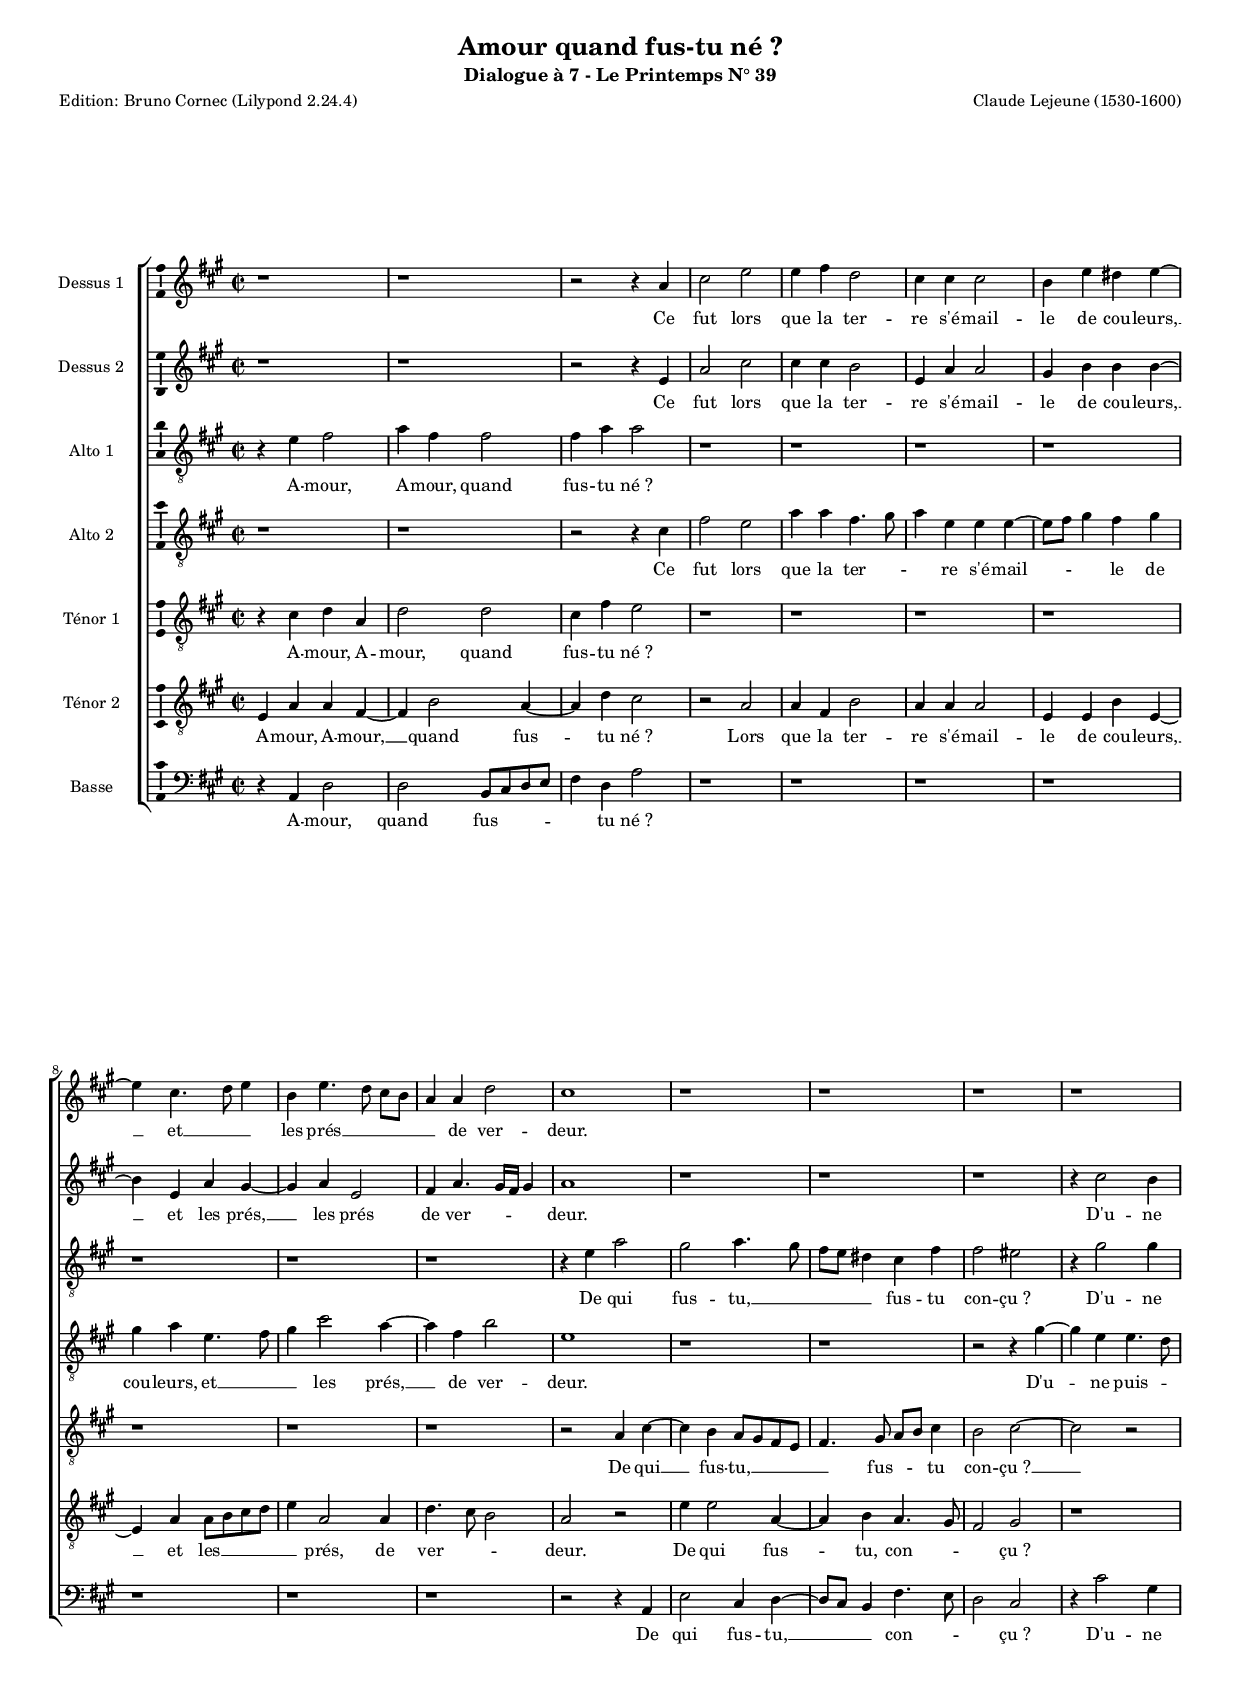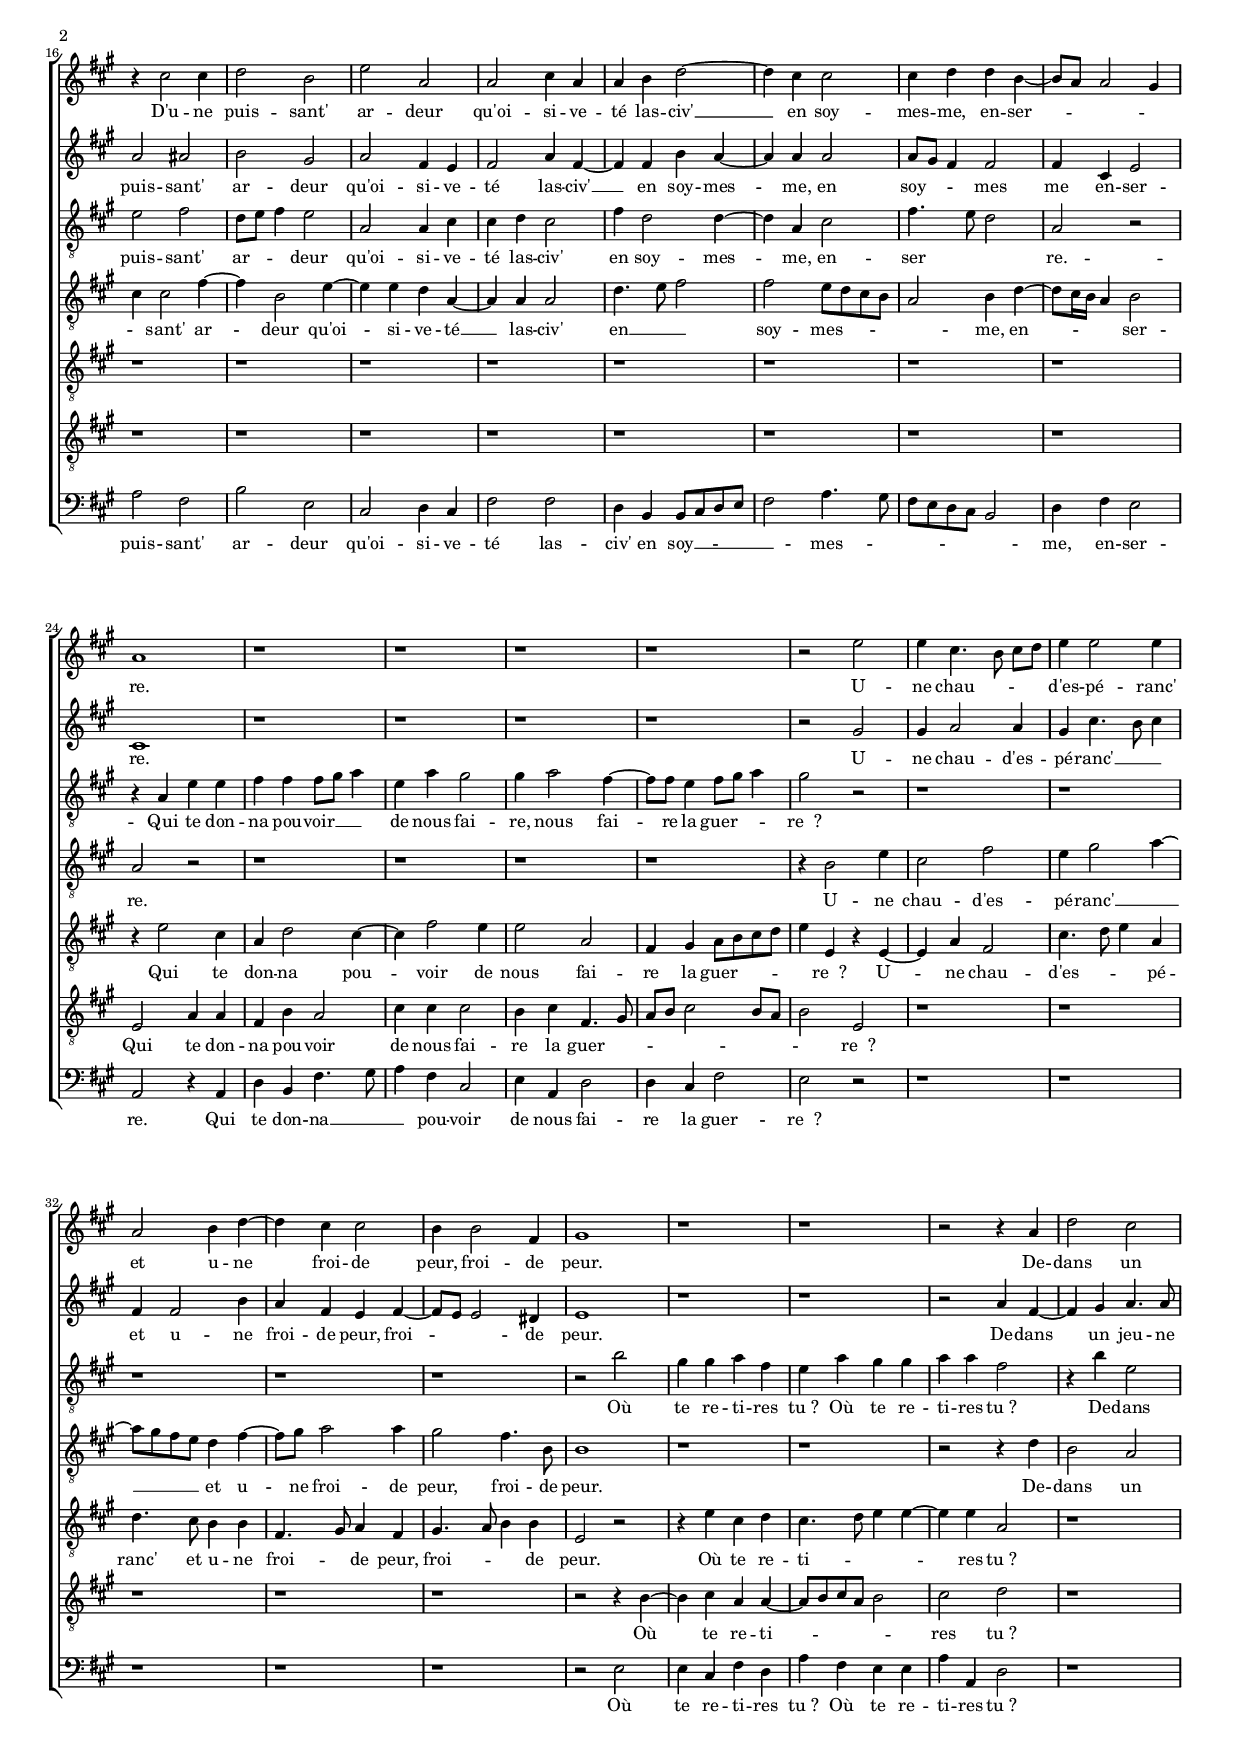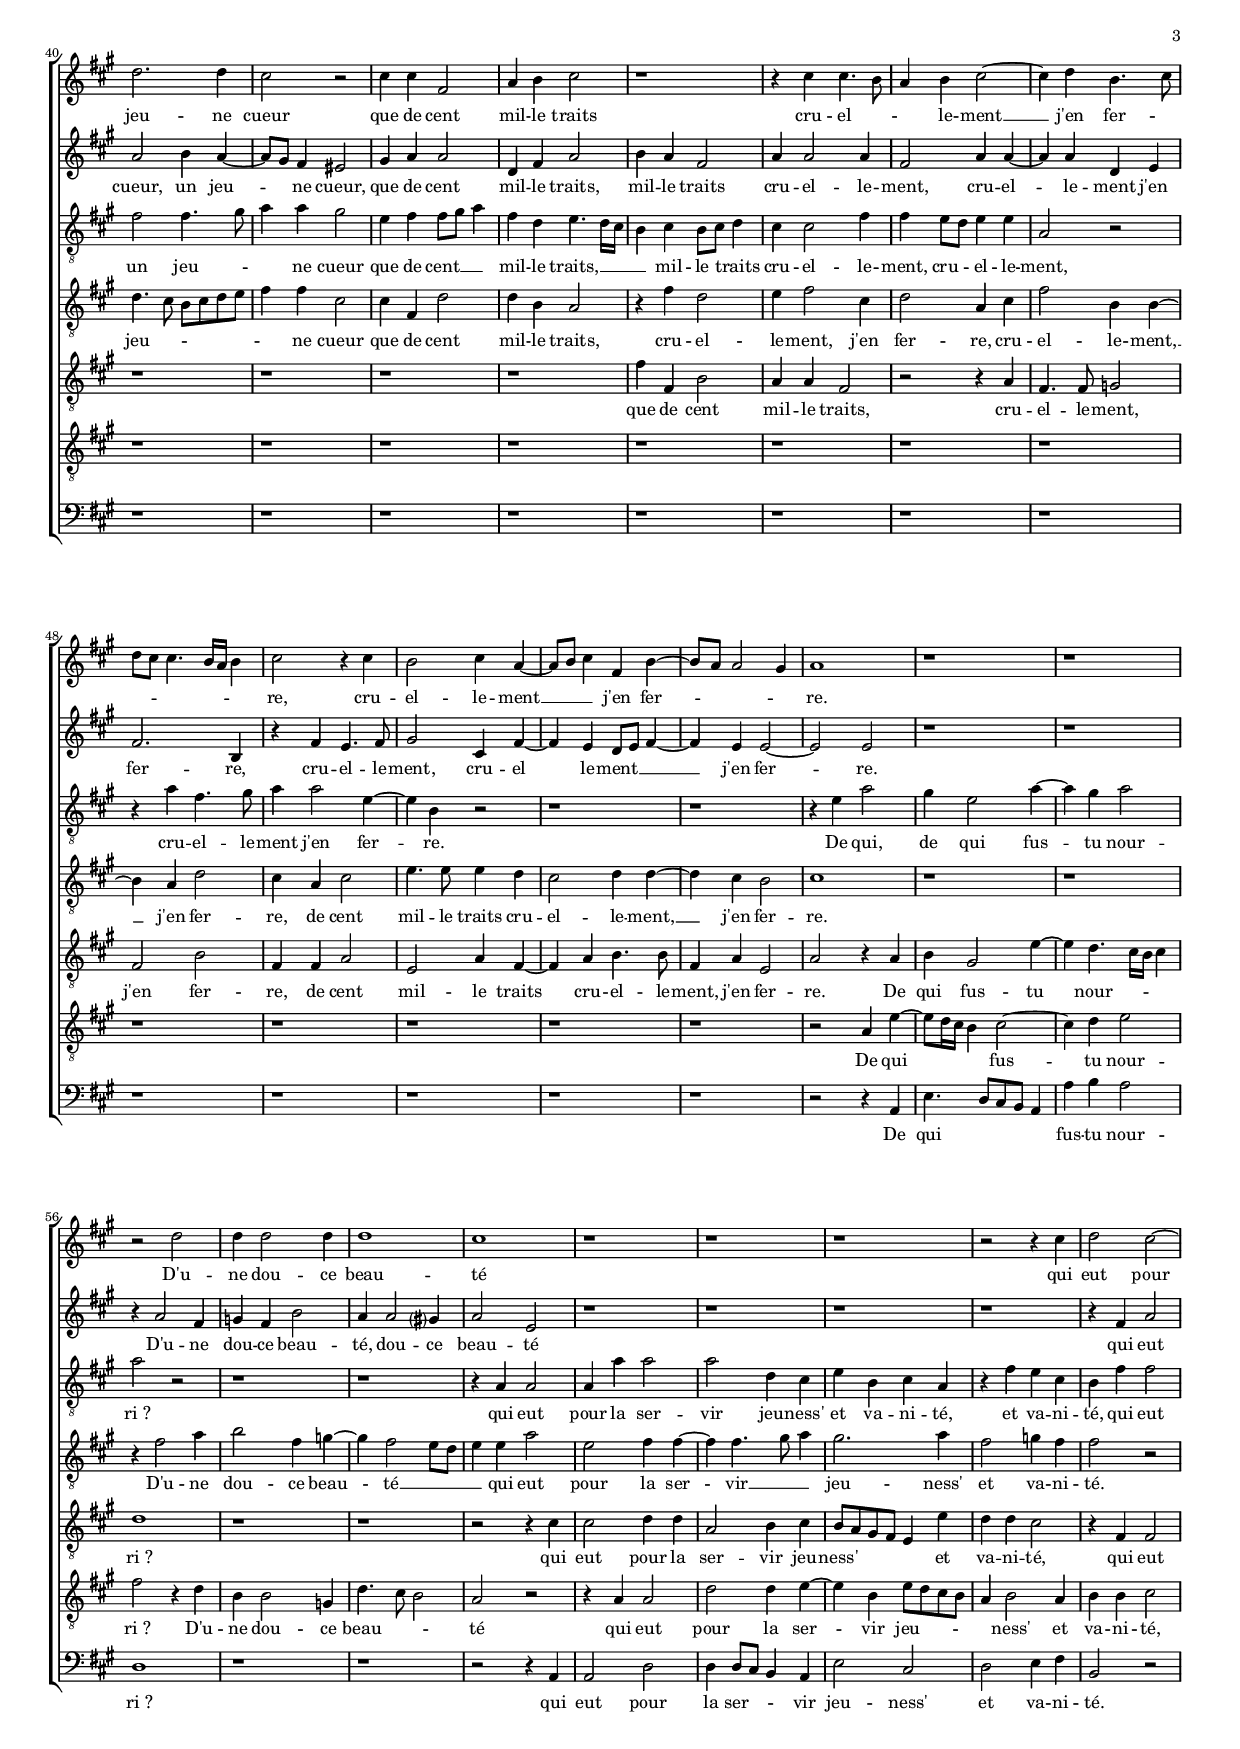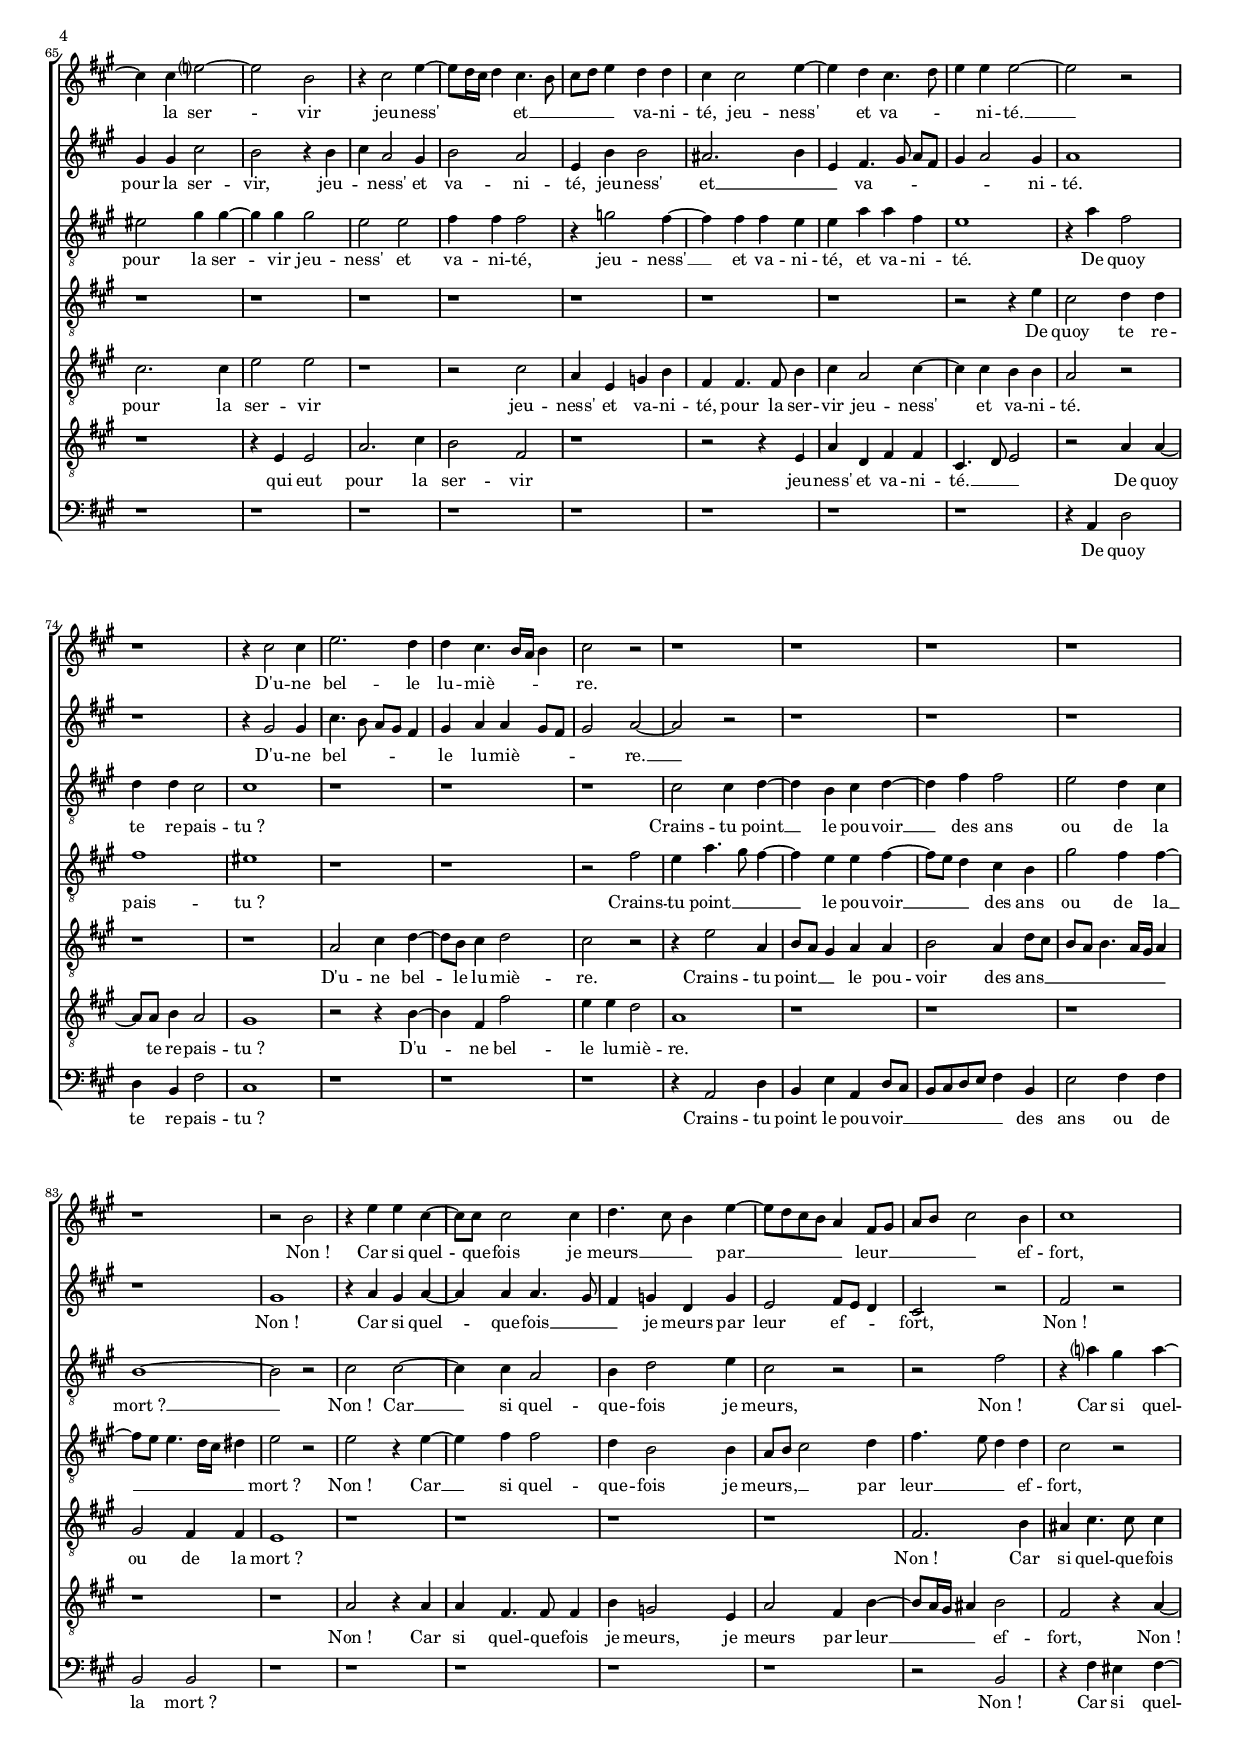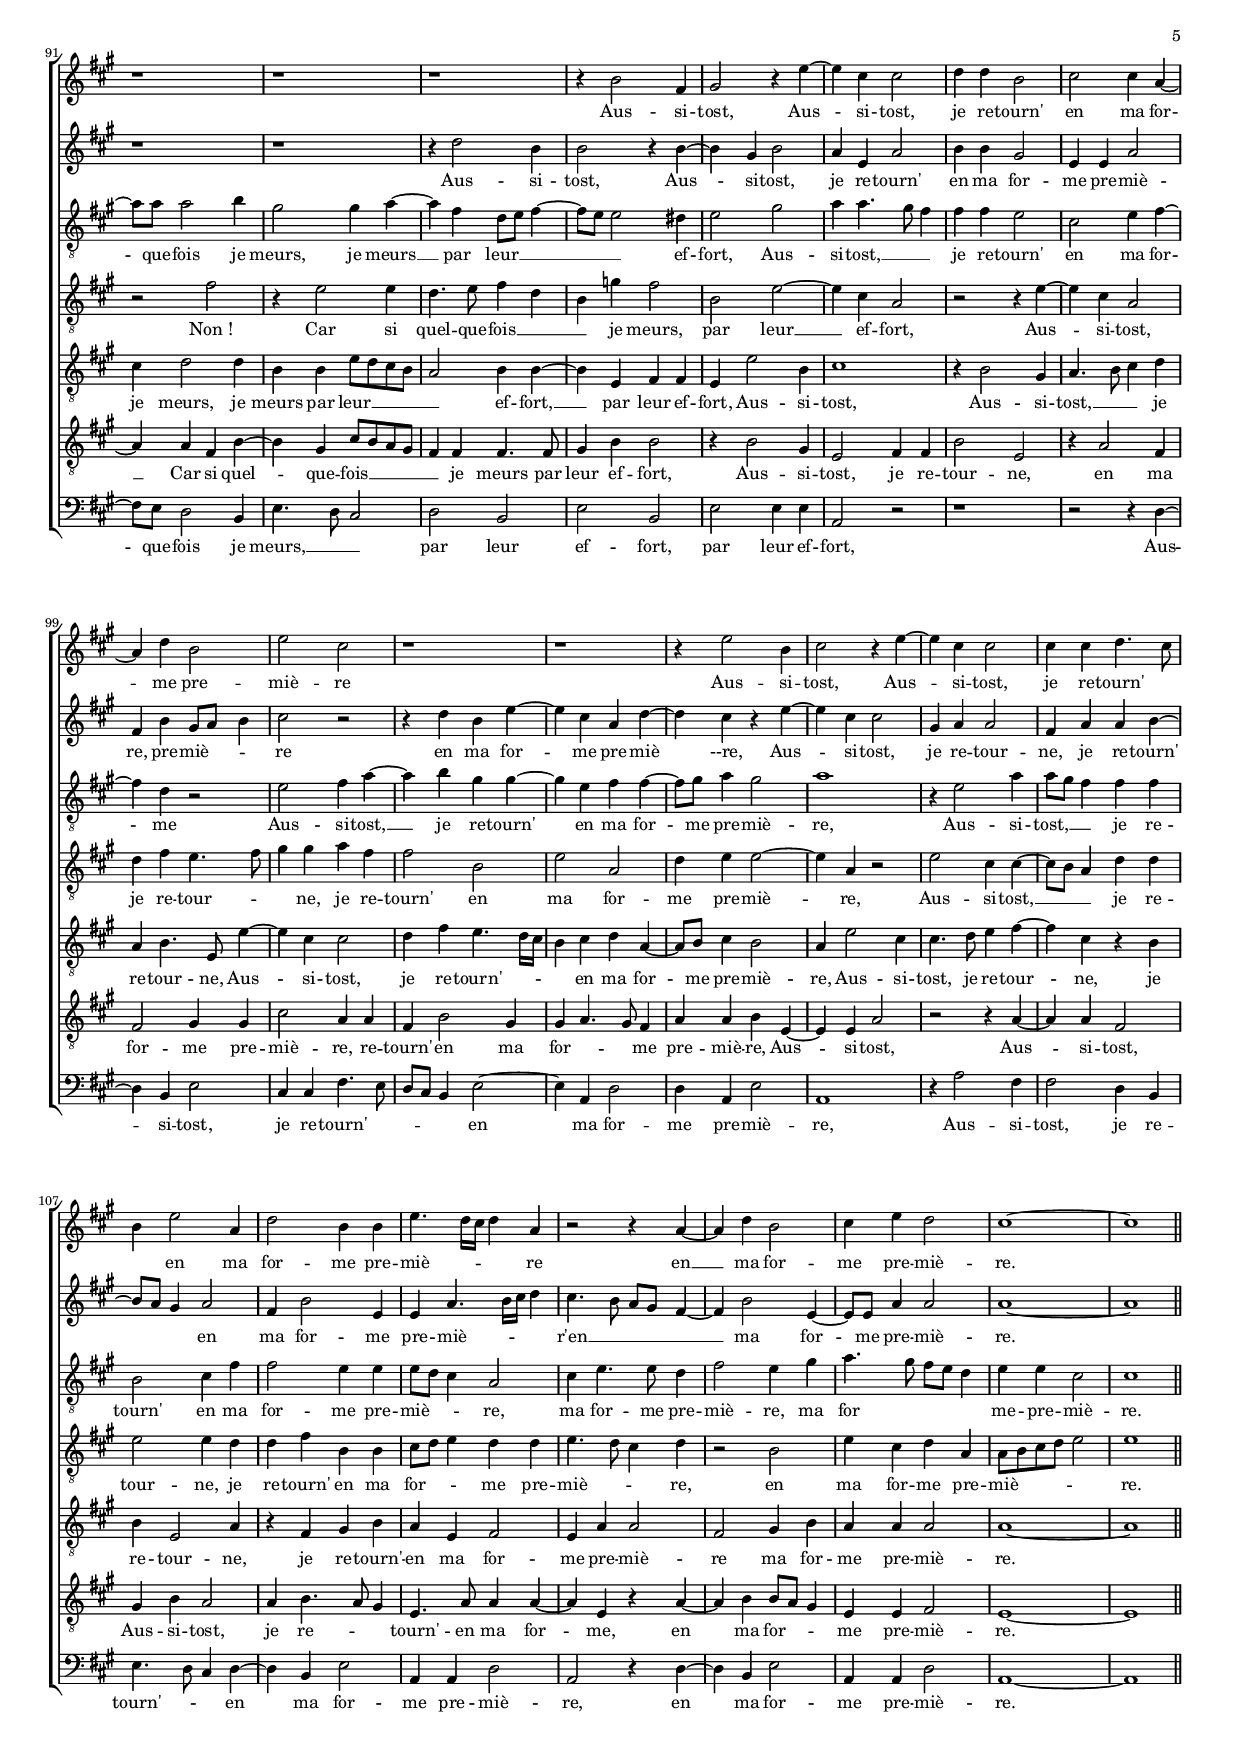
\version "2.24.2"
\pointAndClickOff
\include "italiano.ly"

#(define pieceArranger (string-append "Edition: Bruno Cornec (Lilypond " (lilypond-version) ")"))

\header {
    title = "Amour quand fus-tu né ?"
	subtitle = "Dialogue à 7 - Le Printemps N° 39"
	poet = \pieceArranger
	composer="Claude Lejeune (1530-1600)"
	%opus = " "
    
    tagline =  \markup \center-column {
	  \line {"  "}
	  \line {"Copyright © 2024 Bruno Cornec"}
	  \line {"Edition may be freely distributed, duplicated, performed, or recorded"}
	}
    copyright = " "
    }

#(set-global-staff-size 14)

\layout {
    \context { \Score
        %skipBars = ##t
        %autoBeaming = ##f
        }
    }

\markup \vspace #1 % change this value accordingly

global={ \key fa \major \time 2/2 
	%\set Score.barNumberVisibility = #all-bar-numbers-visible
}

Dessus=\relative do'{
  r1 |
  r1 |
  r2 r4 fa |
  la2 do |
  do4 re sib2 | %5
  la4 la la2 |
  sol4 do si do~ |
  do la4. sib8 do4 |
  sol do4. sib8 la[ sol] |
  fa4 fa sib2 | %10
  la1 |
  r1 |
  r1 |
  r1 |
  r1 |%15
  r4 la2 la4 |
  sib2 sol |
  do fa, |
  fa la4 fa |
  fa sol sib2~ | %20
  sib4 la la2 |
  la4 sib sib sol~ |
  sol8 fa fa2 mi4 |
  fa1 |
  r1 | %25
  r1 |
  r1 |
  r1 |
  r2 do' |
  do4 la4. sol8 la[ sib] | %30
  do4 do2 do4 |
  fa,2 sol4 sib~ |
  sib la la2 |
  sol4 sol2 re4 |
  mi1 | %35
  r1 |
  r1 |
  r2 r4 fa |
  sib2 la |
  sib2. sib4 | %40
  la2 r |
  la4 la re,2 |
  fa4 sol la2 |
  r1 |
  r4 la la4. sol8 | %45
  fa4 sol la2~ |
  la4 sib sol4. la8 |
  sib8[ la] la4. sol16[ fa] sol4 | 
  la2 r4 la |
  sol2 la4 fa~ | %50
  fa8 sol la4 re, sol~ |
  sol8[ fa] fa2 mi4 |
  fa1 |
  r1 |
  r1 | %55
  r2 sib |
  sib4 sib2 sib4 |
  sib1 |
  la1 |
  r1 | %60
  r1 |
  r1 |
  r2 r4 la |
  sib2 la~ |
  la4 la do?2~ | %65
  do sol |
  r4 la2 do4~ |
  do8[ sib16 la] sib4 la4. sol8 |
  la[ sib] do4 sib sib |
  la la2 do4~ | %70
  do sib la4. sib8 |
  do4 do do2~ |
  do r |
  r1 |
  r4 la2 la4 | %75
  do2. sib4 |
  sib la4. sol16[ fa] sol4 |
  la2 r |
  r1 |
  r1 | %80
  r1 |
  r1 |
  r1 |
  r2 sol |
  r4 do do la~ | %85
  la8 la la2 la4 |
  sib4. la8 sol4 do~ |
  do8[ sib la sol] fa4 re8[ mi] |
  fa[ sol] la2 sol4 |
  la1 | %90
  r1 |
  r1 |
  r1 |
  r4 sol2 re4 |
  mi2 r4 do'~ | %95
  do la la2 |
  sib4 sib sol2 |
  la la4 fa~ |
  fa sib sol2 |
  do la | %100
  r1 |
  r1 |
  r4 do2 sol4 |
  la2 r4 do~ |
  do la la2 | %105
  la4 la sib4. la8 |
  sol4 do2 fa,4 |
  sib2 sol4 sol |
  do4. sib16[ la] sib4 fa |
  r2 r4 fa~ | %110
  fa sib sol2 |
  la4 do sib2 |
  la1~ |
  la1 |
}

Cinquiesme=\relative do'{
  r1 |
  r1 |
  r2 r4 do |
  fa2 la |
  la4 la sol2 | %5
  do,4 fa fa2 |
  mi4 sol sol sol~ |
  sol do, fa mi~ |
  mi fa do2 |
  re4 fa4. mi16[ re] mi4 | %10
  fa1 |
  r1 |
  r1 |
  r1 |
  r4 la2 sol4 | %15
  fa2 fad |
  sol mi |
  fa re4 do |
  re2 fa4 re~ |
  re re sol fa~ | %20
  fa fa fa2 |
  fa8[ mi] re4 re2 |
  re4 la do2 |
  la1 |
  r1 | %25
  r1 |
  r1 |
  r1 |
  r2 mi' |
  mi4 fa2 fa4 | %30
  mi la4. sol8 la4 |
  re, re2 sol4 |
  fa re do re~ |
  re8[ do] do2 si4 |
  do1 | %35
  r1 |
  r1 |
  r2 fa4 re~ |
  re mi fa4. fa8 |
  fa2 sol4 fa~ | %40
  fa8[ mi] re4 dod2 |
  mi4 fa fa2 |
  sib,4 re fa2 |
  sol4 fa re2 |
  fa4 fa2 fa4 | %45
  re2 fa4 fa~ |
  fa fa sib, do |
  re2. sol,4 |
  r re' do4. re8 |
  mi2 la,4 re~ | %50
  re do sib8[ do] re4~ |
  re do do2~ |
  do do |
  r1 |
  r1 | %55
  r4 fa2 re4 |
  mib re sol2 |
  fa4 fa2 mi?4 |
  fa2 do |
  r1 | %60
  r1 |
  r1 |
  r1 |
  r4 re fa2 |
  mi4 mi la2 | %65
  sol r4 sol |
  la fa2 mi4 |
  sol2 fa |
  do4 sol' sol2 |
  fad2. sol4 | %70
  do, re4. mi8 fa[ re] |
  mi4 fa2 mi4 |
  fa1 |
  r1 |
  r4 mi2 mi4 | %75
  la4. sol8 fa[ mi] re4 |
  mi fa fa mi8[ re] |
  mi2 fa~ |
  fa2 r |
  r1 | %80
  r1 |
  r1 |
  r1 |
  mi1 |
  r4 fa mi fa~ | %85
  fa fa fa4. mi8 |
  re4 mib sib mib |
  do2 re8[ do] sib4 |
  la2 r |
  re2 r | %90
  r1 |
  r1 |
  r4 sib'2 sol4 |
  sol2 r4 sol~ |
  sol mi sol2 | %95
  fa4 do fa2 |
  sol4 sol mi2 |
  do4 do fa2 |
  re4 sol mi8[ fa] sol4 |
  la2 r | %100
  r4 sib sol do~ |
  do la fa sib~ |
  sib la r4 do~ |
  do la la2 |
  mi4 fa fa2 | %105
  re4 fa fa sol~ |
  sol8[ fa] mi4 fa2 |
  re4 sol2 do,4 |
  do fa4. sol16[ la] sib4 |
  la4. sol8 fa[ mi] re4~ | %110
  re sol2 do,4~ |
  do8 do fa4 fa2 |
  fa1~ |
  fa1 |
  }

HauteContre=\relative re'{
  r4 do re2 |
  fa4 re re2 |
  re4 fa fa2 |
  r1 |
  r1 | %5
  r1 |
  r1 |
  r1 |
  r1 |
  r1 | %10
  r4 do fa2 |
  mi fa4. mi8 |
  re8[ do] si4 la re |
  re2 dod |
  r4 mi2 mi4 | %15
  do2 re |
  sib8[ do] re4 do2 |
  fa,2 fa4 la |
  la sib la2 |
  re4 sib2 sib4~ | %20
  sib4 fa la2 |
  re4. do8 sib2 |
  fa2 r |
  r4 fa do' do |
  re re re8[ mi] fa4 | %25
  do fa mi2 |
  mi4 fa2 re4~ |
  re8 re do4 re8[ mi] fa4 |
  mi2 r |
  r1 | %30
  r1 |
  r1 |
  r1 |
  r1 |
  r2 sol | %35
  mi4 mi fa re |
  do fa mi mi |
  fa fa re2 |
  r4 sol do,2 |
  re re4. mi8 | %40
  fa4 fa mi2 |
  do4 re re8[ mi] fa4 |
  re sib do4. sib16[ la] |
  sol4 la sol8[ la] sib4 |
  la la2 re4 | %45
  re do8[ sib] do4 do |
  fa,2 r |
  r4 fa'4 re4. mi8 |
  fa4 fa2 do4~ |
  do sol r2 | %50
  r1 |
  r1 |
  r4 do fa2 |
  mi4 do2 fa4~ |
  fa mi fa2 | %55
  fa r |
  r1 |
  r1 |
  r4 fa, fa2 |
  fa4 fa' fa2 | %60
  fa sib,4 la |
  do sol la fa |
  r re' do la |
  sol re' re2 |
  dod mi4 mi~ | %65
  mi mi mi2 |
  do2 do |
  re4 re re2 |
  r4 mib2 re4~ |
  re re re do | %70
  do fa fa re |
  do1 |
  r4 fa re2 |
  sib4 sib la2 |
  la1 | %75
  r1 |
  r1 |
  r1 |
  la2 la4 sib~ |
  sib sol la sib~ | %80
  sib re re2 |
  do sib4 la |
  sol1~ |
  sol2 r |
  la la~ | %85
  la4 la fa2 |
  sol4 sib2 do4 |
  la2 r |
  r re |
  r4 fa? mi fa~ | %90
  fa8 fa fa2 sol4 |
  mi2 mi4 fa~ |
  fa re sib8[ do] re4~| 
  re8[ do] do2 si4 |
  do2 mi | % 95
  fa4 fa4. mi8 re4 |
  re re do2 |
  la do4 re~ |
  re sib r2 |
  do2 re4 fa~ | %100
  fa sol mi mi~ |
  mi do re re~ |
  re8 mi fa4 mi2 |
  fa1 |
  r4 do2 fa4 | %105
  fa8[ mi] re4 re re |
  sol,2 la4 re |
  re2 do4 do |
  do8[ sib] la4 fa2 |
  la4 do4. do8 sib4 | %110
  re2 do4 mi |
  fa4. mi8 re[ do] sib4 |
  do do la2 |
  la1 |
  }

Sixieme=\relative do'{
  r1 |
  r1 |
  r2 r4 la |
  re2 do |
  fa4 fa re4. mi8 | %5
  fa4 do do do~ |
  do8[ re] mi4 re mi |
  mi fa do4. re8 |
  mi4 la2 fa4~ |
  fa re sol2 | %10
  do,1 |
  r1 |
  r1 |
  r2 r4 mi~ |
  mi do do4. sib8 | %15
  la4 la2 re4~ |
  re sol,2 do4~ |
  do do sib fa~ |
  fa fa fa2 |
  sib4. do8 re2 | %20
  re do8[ sib la sol] |
  fa2 sol4 sib~ |
  sib8[ la16 sol] fa4 sol2 |
  fa2 r |
  r1 | %25
  r1 |
  r1 |
  r1 |
  r4 sol2 do4 |
  la2 re | %30
  do4 mi2 fa4~ |
  fa8[ mi re do] sib4 re~ |
  re8 mi fa2 fa4 |
  mi2 re4. sol,8 |
  sol1 | %35
  r1 |
  r1 |
  r2 r4 sib |
  sol2 fa |
  sib4. la8 sol[ la sib do] | %40
  re4 re la2 |
  la4 re, sib'2 |
  sib4 sol fa2 |
  r4 re' sib2 |
  do4 re2 la4 | %45
  sib2 fa4 la |
  re2 sol,4 sol~ |
  sol fa sib2 |
  la4 fa la2 |
  do4. do8 do4 sib | %50
  la2 sib4 sib~ |
  sib la sol2 |
  la1 |
  r1 |
  r1 | %55
  r4 re2 fa4 |
  sol2 re4 mib~ |
  mib re2 do8[ sib] |
  do4 do fa2 |
  do2 re4 re~ | %60
  re re4. mi8 fa4 |
  mi2. fa4 |
  re2 mib4 re |
  re2 r |
  r1 | % 65
  r1 |
  r1 |
  r1 |
  r1 |
  r1 | %70
  r1 |
  r2 r4 do |
  la2 sib4 sib |
  re1 |
  dod | %75
  r1 |
  r1 |
  r2 re |
  do4 fa4. mi8 re4~ |
  re do do re~ | %80
  re8[ do] sib4 la sol |
  mi'2 re4 re~ |
  re8 do do4. sib16[ la] si4 |
  do2 r |
  do2 r4 do~ | %85
  do re re2 |
  sib4 sol2 sol4 |
  fa8[ sol] la2 sib4 |
  re4. do8 sib4 sib |
  la2 r | %90
  r re |
  r4 do2 do4 |
  sib4. do8 re4 sib |
  sol4 mib' re2 |
  sol, do~ | %95
  do4 la fa2 |
  r2 r4 do'4~ |
  do la fa2 |
  sib4 re do4. re8 |
  mi4 mi fa re | %100
  re2 sol, |
  do fa, |
  sib4 do do2~ |
  do4 fa, r2 |
  do'2 la4 la~ | %105
  la8 sol fa4 sib sib |
  do2 do4 sib |
  sib re sol, sol |
  la8[ sib] do4 sib sib |
  do4. sib8 la4 sib | %110
  r2 sol |
  do4 la sib fa |
  fa8[ sol la sib] do2 do1 |
	}
Taille=\relative do'{
  r4 la sib fa |
  sib2 sib |
  la4 re do2 |
  r1 |
  r1 | %5
  r1 |
  r1 |
  r1 |
  r1 |
  r1 | %10
  r2 fa,4 la~ |
  la sol fa8[ mi re do] |
  re4. mi8 fa[ sol] la4 |
  sol2 la~ |
  la2 r2 | %15
  r1 |
  r1 |
  r1 |
  r1 |
  r1 | %20
  r1 |
  r1 |
  r1 |
  r4 do2 la4 |
  fa sib2 la4~ | %25
  la re2 do4 |
  do2 fa, |
  re4 mi fa8[ sol la sib] |
  do4 do, r do~ |
  do fa re2 | %30
  la'4. sib8 do4 fa, |
  sib4. la8 sol4 sol |
  re4. mi8 fa4 re |
  mi4. fa8 sol4 sol |
  do,2 r2 | %35
  r4 do'4 la sib |
  la4. sib8 do4 do~ |
  do do fa,2 |
  r1 |
  r1 | %40
  r1 |
  r1 |
  r1 |
  re'4 re, sol2 |
  fa4 fa re2 | %45
  r2 r4 fa |
  re4. re8 mib2 |
  re sol |
  re4 re fa2 |
  do fa4 re~ | %50
  re fa sol4. sol8 |
  re4 fa do2 |
  fa r4 fa |
  sol mi2 do'4~ |
  do sib4. la16[ sol] la4 | %55
  sib1 |
  r1 |
  r1 |
  r2 r4 la |
  la2 sib4 sib | %60
  fa2 sol4 la |
  sol8[ fa mi re] do4 do' |
  sib sib la2 |
  r4 re, re2 |
  la'2. la4 | %65
  do2 do |
  r1 |
  r2 la |
  fa4 do mib sol |
  re re4. re8 sol4 | %70
  la4 fa2 la4~ |
  la la sol sol |
  fa2 r |
  r1 |
  r1 | %75
  fa2 la4 sib~ |
  sib8 sol la4 sib2 |
  la r |
  r4 do2 fa,4 |
  sol8[ fa] mi4 fa fa | %80
  sol2 fa4 sib8[ la] | 
  sol[ fa] sol4. fa16[ mi] fa4 |
  mi2 re4 re |
  do1 |
  r1 | %85
  r1 |
  r1 |
  r1 |
  re2. sol4 |
  fad4 la4. la8 la4 | %90
  la sib2 sib4 |
  sol sol do8[ sib la sol] |
  fa2 sol4 sol~ |
  sol do, re re |
  do do'2 sol4 | %95
  la1 |
  r4 sol2 mi4 |
  fa4. sol8 la4 sib |
  fa sol4. do,8 do'4~ |
  do la la2 | %100
  sib4 re do4. sib16[ la] |
  sol4 la sib fa~ |
  fa8 sol la4 sol2 |
  fa4 do'2 la4 |
  la4. sib8 do4 re~ | %105
  re la r sol |
  sol do,2 fa4 |
  r re mi sol |
  fa do re2 |
  do4 fa fa2 | %110
  re mi4 sol |
  fa fa fa2 |
  fa1~ |
  fa1 |
}
BasseContreII=\relative do{
  do4 fa fa re~ |
  re4 sol2 fa4~ |
  fa4 sib la2 |
  r2 fa |
  fa4 re sol2 | %5
  fa4 fa fa2 |
  do4 do sol' do,~ |
  do4 fa fa8[ sol la sib] |
  do4 fa,2 fa4 |
  sib4. la8 sol2 | % 10
  fa2 r |
  do'4 do2 fa,4~ |
  fa sol fa4. mi8 |
  re2 mi |
  r1 | % 15
  r1 |
  r1 |
  r1 |
  r1 |
  r1 | %20
  r1 |
  r1 |
  r1 |
  do2 fa4 fa |
  re4 sol fa2 | % 25
  la4 la la2 |
  sol4 la re,4. mi8 |
  fa[ sol] la2 sol8[ fa] |
  sol2 do, |
  r1 | %30
  r1 |
  r1 |
  r1 |
  r1 |
  r2 r4 sol'~ | %35
  sol la fa fa~ |
  fa8[ sol la fa] sol2 |
  la sib |
  r1 |
  r1 | %40
  r1 |
  r1 |
  r1 |
  r1 |
  r1 | %45
  r1 |
  r1 |
  r1 |
  r1 |
  r1 | %50
  r1 |
  r1 |
  r2 fa4 do'~ |
  do8[ sib16 la] sol4 la2~ |
  la4 sib do2 | %55
  re2 r4 sib |
  sol sol2 mib4 |
  sib'4. la8 sol2 |
  fa2 r |
  r4 fa fa2 | %60
  sib sib4 do~ |
  do sol do8[ sib la sol] |
  fa4 sol2 fa4 |
  sol4 sol la2 |
  r1 | %65
  r4 do,4 do2 |
  fa2. la4 |
  sol2 re |
  r1 |
  r2 r4 do | %70
  fa sib, re re |
  la4. sib8 do2 |
  r2 fa4 fa~ |
  fa8 fa sol4 fa2 |
  mi1 | %75
  r2 r4 sol~ |
  sol re re'2 |
  do4 do sib2 | 
  fa1 | 
  r1 | %80
  r1 |
  r1 |
  r1 |
  r1 |
  fa2 r4 fa | %85
  fa4 re4. re8 re4 |
  sol4 mib2 do4 |
  fa2 re4 sol~ |
  sol8[ fa16 mi] fad4 sol2 |
  re2 r4 fa~ | %90
  fa fa re sol~ |
  sol mi la8[ sol fa mi] |
  re4 re re4. re8 |
  mi4 sol sol2 |
  r4 sol2 mi4 | %95
  do2 re4 re | 
  sol2 do, |
  r4 fa2 re4 |
  re2 mi4 mi |
  la2 fa4 fa | %100
  re sol2 mi4 |
  mi fa4. mi8 re4 |
  fa4 fa sol do,~ |
  do do fa2 |
  r2 r4 fa~ | %105
  fa fa re2 |
  mi4 sol fa2 |
  fa4 sol4. fa8 mi4 |
  do4. fa8 fa4 fa~ |
  fa do r fa~ | %110
  fa sol sol8[ fa] mi4 |
  do do re2 |
  do1~ |
  do1 |
}
BasseContreI=\relative do{
  r4 fa, sib2 |
  sib2 sol8[ la sib do] |
  re4 sib fa'2 |
  r1 |
  r1 | %5
  r1 |
  r1 |
  r1 |
  r1 |
  r1 | %10
  r2 r4 fa,4 |
  do'2 la4 sib~ |
  sib8 la sol4 re'4. do8 |
  sib2 la |
  r4 la'2 mi4 | % 15
  fa2 re |
  sol2 do, |
  la2 sib4 la |
  re2 re |
  sib4 sol sol8[ la sib do] | %20
  re2 fa4. mi8 |
  re8[ do sib la] sol2 |
  sib4 re do2 |
  fa,2 r4 fa |
  sib sol re'4. mi8 | %25
  fa4 re la2 |
  do4 fa, sib2 |
  sib4 la re2 |
  do2 r2 |
  r1 | %30
  r1 | 
  r1 | 
  r1 | 
  r1 | 
  r2 do | %35
  do4 la re sib |
  fa'4 re do do |
  fa4 fa, sib2 |
  r1 | 
  r1 | %40
  r1 | 
  r1 | 
  r1 | 
  r1 | 
  r1 | %45
  r1 | 
  r1 | 
  r1 | 
  r1 | 
  r1 | %50
  r1 | 
  r1 | 
  r2 r4 fa |
  do'4. sib8[ la sol] fa4 |
  fa'4 sol fa2 | %55
  sib,1 |
  r1 | 
  r1 | 
  r2 r4 fa |
  fa2 sib | %60
  sib4 sib8[ la] sol4 fa |
  do'2 la |
  sib2 do4 re |
  sol,2 r2 |
  r1 | %65
  r1 | 
  r1 | 
  r1 | 
  r1 | 
  r1 | %70
  r1 | 
  r1 | 
  r4 fa sib2 |
  sib4 sol re'2 |
  la1 | %75
  r1 | 
  r1 | 
  r1 | 
  r4 fa2 sib4 |
  sol4 do fa, sib8[ la] | %80
  sol[ la sib do] re4 sol, |
  do2 re4 re |
  sol,2 sol |
  r1 | 
  r1 |  %85
  r1 | 
  r1 | 
  r1 | 
  r2 sol | 
  r4 re' dod re~ | %90
  re8 do sib2 sol4 |
  do4. sib8 la2 |
  sib2 sol |
  do2 sol |
  do2 do4 do | %95
  fa,2 r2 |
  r1 | 
  r2 r4 sib4~ |
  sib4 sol do2 |
  la4 la re4. do8 | %100
  sib8[ la] sol4 do2~ |
  do4 fa, sib2 |
  sib4 fa do'2 |
  fa,1 |
  r4 fa'2 re4 | %105
  re2 sib4 sol |
  do4. sib8 la4 sib~ |
  sib4 sol do2 |
  fa,4 fa sib2 |
  fa2 r4 sib4~ | %110
  sib4 sol do2 |
  fa,4 fa sib2 |
  fa1~ |
  fa1 \bar "||" |
}

TDessus=\lyricmode{\set ignoreMelismata = ##t
Ce fut lors que la ter -- re s'é -- mail -- le de cou -- leurs, __\skip1 
et __\skip1 \skip1 les prés  __\skip1 \skip1 \skip1 \skip1 de ver -- deur.
D'u -- ne puis -- "sant'" ar -- deur "qu'oi" -- si -- ve -- té las -- "civ'" __\skip1 en soy -- mes -- "me," en -- ser -- \skip1 \skip1 \skip1 \skip1 re.
U -- ne chau -- \skip1 \skip1 \skip1 "d'es" -- pé -- "ranc'" et u -- ne \skip1 froi -- de "peur," froi -- de peur.
De -- dans un jeu -- ne cueur que de cent mil -- le traits cru -- el -- \skip1 \skip1 le -- ment __\skip1 j'en fer -- \skip1 \skip1 \skip1 \skip1 \skip1 \skip1 \skip1 "re," cru -- el -- le -- ment __\skip1 \skip1 \skip1 j'en fer -- \skip1 \skip1 \skip1 \skip1 "re."
D'u -- ne dou -- ce beau -- té
qui eut pour \skip1 la ser -- \skip1 vir jeu -- "ness'" \skip1 \skip1 \skip1 \skip1 et __\skip1 \skip1 \skip1 \skip1 va -- ni -- "té,"
jeu -- "ness'" \skip1 et va -- \skip1 \skip1 ni -- "té." __\skip1 
D'u -- ne bel -- le lu -- miè -- \skip1 \skip1 \skip1 re.
"Non !" Car si quel -- \skip1 que -- fois je meurs __\skip1 \skip1 par __\skip1 \skip1 \skip1 \skip1 \skip1 leur __\skip1 \skip1 \skip1 \skip1 ef -- fort,
Aus -- si -- "tost," Aus -- \skip1 si -- "tost," je re -- "tourn'" en ma for -- \skip1 me pre -- miè -- re
Aus -- si -- "tost," Aus -- \skip1 si -- "tost," je re -- "tourn'" \skip1 \skip1 en ma for -- me pre -- miè -- \skip1 \skip1 \skip1 re
en __\skip1 ma for -- me pre -- miè -- re.
}
TCinquiesme=\lyricmode{\set ignoreMelismata = ##t
Ce fut lors que la ter -- re s'é -- mail -- le de cou -- leurs, __\skip1 
et les prés, __\skip1 les prés de ver -- \skip1 \skip1 \skip1 deur.
D'u -- ne puis -- "sant'" ar -- deur "qu'oi" -- si -- ve -- té las -- "civ'" __\skip1 en soy -- mes -- \skip1 "me," en soy -- \skip1 \skip1 mes me en -- ser -- re.
U -- ne chau -- "d'es" -- pé -- "ranc'" __\skip1 \skip1 et u -- ne froi -- de "peur," froi -- \skip1 \skip1 \skip1 de peur.
De -- dans \skip1 un jeu -- ne "cueur," un jeu -- \skip1 \skip1 ne "cueur," que de cent mil -- le "traits," mil -- le traits cru -- el -- le -- "ment," cru -- el -- \skip1 le -- ment j'en fer -- "re," cru -- el -- le -- "ment," cru -- el \skip1 -- le -- ment __\skip1 \skip1 \skip1 j'en fer -- \skip1 "re."
D'u -- ne dou -- ce beau -- "té," dou -- ce beau -- té
qui eut pour la ser -- "vir," jeu -- \skip1 "ness'" et va -- ni -- "té,"
jeu -- "ness'" et __\skip1 \skip1 va -- \skip1 \skip1 \skip1 \skip1 \skip1  ni -- "té."
D'u -- ne bel -- \skip1 \skip1 \skip1 \skip1 le lu -- "miè" -- \skip1 \skip1 \skip1 re. __\skip1
"Non !" Car si quel -- \skip1 que -- fois __\skip1 \skip1 je meurs par leur ef -- \skip1 \skip1 fort,
"Non !"
Aus -- si -- "tost," Aus -- \skip1 si -- "tost," je re -- "tourn'" en ma for -- me pre -- miè -- re, pre -- miè -- \skip1 \skip1 re
en ma for -- \skip1 me pre -- miè \skip1 --re,
Aus -- \skip1 si -- "tost," je re -- tour -- "ne," je re -- "tourn'" \skip1 \skip1 \skip1 en ma for -- me pre -- miè -- \skip1 \skip1 \skip1 "r'en" __\skip1 \skip1 \skip1 \skip1 \skip1 ma for -- \skip1 me pre -- miè -- re.
}
THauteContre=\lyricmode{\set ignoreMelismata = ##t
A -- mour, A -- mour, quand fus -- tu "né ?"
De qui fus -- "tu," __\skip1 \skip1 \skip1 \skip1 fus -- tu con -- "çu ?"
D'u -- ne puis -- "sant'" ar -- \skip1 \skip1 deur "qu'oi" -- si -- ve -- té las -- "civ'" en soy -- mes -- \skip1 "me," en -- ser \skip1 \skip1 -- re.
Qui te don -- na pou -- voir __\skip1 \skip1 de nous fai -- "re," nous fai -- \skip1 re la guer -- \skip1 \skip1 "re  ?"
Où te re -- ti -- res "tu ?"
Où te re -- ti -- res "tu ?"
De -- dans un jeu -- \skip1 \skip1 ne "cueur" que de cent __\skip1 \skip1 mil -- le "traits," __\skip1 \skip1 \skip1 mil -- le \skip1 traits cru -- el -- le -- "ment," cru -- \skip1 el -- le -- "ment," cru -- el -- le -- ment j'en fer -- \skip1 "re."
De "qui," de qui fus -- \skip1 tu nour -- "ri ?"
qui eut pour la ser -- vir jeu -- "ness'" et va -- ni -- "té,"
et va -- ni -- "té,"
qui eut pour la ser -- \skip1 vir jeu -- "ness'" et va -- ni -- "té,"
jeu -- "ness'" __\skip1 et va -- ni -- "té,"  et va -- ni -- "té."
De quoy te re -- pais -- "tu ?"
Crains -- tu point __\skip1 le pou -- voir __\skip1 des ans ou  de la "mort ?" __\skip1
"Non !" Car __\skip1 si quel -- que -- fois je meurs,
"Non !" Car si quel -- \skip1 que -- fois je meurs, je meurs __\skip1 par leur __\skip1 \skip1 \skip1 \skip1 \skip1 ef -- "fort,"
Aus -- si -- "tost," __\skip1 \skip1 je re -- "tourn'" en ma for -- \skip1 me
Aus -- si -- "tost," __\skip1 je re -- "tourn'" \skip1 en ma for -- \skip1 me pre -- miè -- re, 
Aus -- si -- "tost," __\skip1 \skip1 je re -- "tourn'" en ma for -- me pre -- miè -- \skip1 \skip1 re,
ma for -- me pre -- miè -- re,
ma for \skip1 \skip1 \skip1 \skip1 -- me pre -- miè -- re.
}
TSixieme=\lyricmode{\set ignoreMelismata = ##t
Ce fut lors que la ter -- \skip1 \skip1 re s'é -- mail -- \skip1 \skip1 \skip1 le de cou -- leurs,
et __\skip1 \skip1 les prés, __\skip1 de ver -- deur.
D'u -- \skip1 ne puis -- \skip1 \skip1 "sant'" ar -- \skip1 deur "qu'oi" -- \skip1 si -- ve -- té __\skip1 las -- "civ'" en __\skip1 \skip1 soy -- mes -- \skip1 \skip1 \skip1 \skip1 "me," en -- \skip1 \skip1 \skip1 \skip1 ser -- re.
U -- ne chau -- "d'es" -- pé -- "ranc'" __\skip1 \skip1 \skip1 \skip1 \skip1 et u -- \skip1 ne froi -- de "peur," froi -- de peur.
De -- dans un jeu -- \skip1 \skip1 \skip1 \skip1 \skip1 \skip1 ne "cueur" que de cent mil -- le "traits," cru -- el -- le -- "ment," j'en fer -- "re," cru -- el -- le -- "ment," __\skip1 j'en fer -- "re," de cent mil -- le traits cru -- el -- le -- "ment," __\skip1 j'en fer -- "re."
D'u -- ne dou -- ce beau -- \skip1 té __\skip1 \skip1 \skip1
qui eut pour la ser -- \skip1 vir __\skip1 \skip1 jeu -- "ness'" et va -- ni -- "té."
De quoy te re -- pais -- "tu ?"
Crains -- tu point __\skip1 \skip1 \skip1 le pou -- voir __\skip1 \skip1 \skip1 des ans ou de la __\skip1 \skip1 \skip1 \skip1 \skip1 \skip1 "mort ?"
"Non !" Car __\skip1 si quel -- que -- fois je meurs, __\skip1 \skip1 par leur __\skip1 \skip1 ef -- "fort,"
"Non !" Car si quel -- que -- fois __\skip1 \skip1 je meurs, par leur __\skip1 ef -- "fort,"
Aus -- \skip1 si -- "tost," je re -- "tour" -- \skip1 \skip1 ne, je re -- "tourn'" en ma for -- me pre -- miè -- \skip1 re,
Aus -- si -- "tost," __\skip1 \skip1 \skip1 je re -- tour -- ne, je re -- "tourn'" en ma for -- \skip1 \skip1 me pre -- miè -- \skip1 \skip1 re,
en ma for -- me pre -- miè -- \skip1 \skip1 \skip1 \skip1 re.
}
TTaille=\lyricmode{\set ignoreMelismata = ##t
A -- mour, A -- mour, quand fus -- tu "né ?"
De qui __\skip1 fus -- "tu," __\skip1 \skip1 \skip1 \skip1 fus -- \skip1 \skip1 tu con -- "çu ?" __\skip1
Qui te don -- na pou -- \skip1 voir de nous fai -- re la guer -- \skip1 \skip1 \skip1 \skip1 "re  ?"
U -- \skip1 ne chau -- "d'es" -- \skip1 \skip1 pé -- "ranc'" et u -- ne froi -- \skip1 de "peur," froi -- \skip1 \skip1 de peur.
Où te re -- ti -- \skip1 \skip1 \skip1 \skip1 res "tu ?"
que de cent mil -- le "traits," 
cru -- el -- le -- "ment," j'en fer -- "re," de cent mil -- le traits  \skip1 cru -- el -- le -- "ment," j'en fer -- "re."
De qui fus -- tu \skip1 nour -- \skip1 \skip1 \skip1 "ri ?"
qui eut pour la ser -- vir jeu -- "ness'" \skip1 \skip1 \skip1 \skip1 et va -- ni -- "té,"
qui eut pour la ser -- vir jeu -- "ness'" et va -- ni -- "té,"
pour la ser -- vir jeu -- "ness'" \skip1 et va -- ni -- "té."
D'u -- ne bel -- \skip1 le lu -- miè -- re.
Crains -- tu point __\skip1 \skip1 le pou -- voir des ans __\skip1 \skip1 \skip1 \skip1 \skip1 \skip1 \skip1 ou  de la "mort ?"
"Non !" Car si quel -- que -- fois je meurs, je meurs par leur __\skip1 \skip1 \skip1 \skip1 ef -- "fort," __\skip1 par leur ef -- fort,
Aus -- si -- "tost," Aus -- si -- "tost," __\skip1 \skip1 je re -- "tour" -- ne,
Aus -- \skip1 si -- "tost," je re -- "tourn'" -- \skip1 \skip1 \skip1 en ma for -- \skip1 me pre -- miè -- re,
Aus -- si -- "tost," je re -- "tour" -- \skip1 ne, je re -- "tour" -- ne,
je re -- "tourn'" -- en ma for -- me pre -- "miè" -- re
ma for -- me pre -- miè -- re.
}
TBasseContreII=\lyricmode{\set ignoreMelismata = ##t
A -- mour, A -- mour, __\skip1 quand fus -- \skip1 tu "né ?"
Lors que la ter -- re s'é -- mail -- le de cou -- leurs, __\skip1
et les __\skip1 \skip1 \skip1 \skip1 prés, de ver -- \skip1 \skip1 deur.
De qui fus -- \skip1 "tu," con -- \skip1 \skip1 "çu ?"
Qui te don -- na pou -- voir de nous fai -- re la guer -- \skip1 \skip1 \skip1 \skip1 \skip1 \skip1 \skip1 "re  ?"
Où \skip1 te re -- ti -- \skip1 \skip1 \skip1 \skip1 \skip1 res "tu ?"
De qui \skip1 \skip1 \skip1 \skip1 fus -- \skip1 tu nour -- "ri ?"
D'u -- ne dou -- ce beau -- \skip1 \skip1 té 
qui eut pour la ser -- \skip1 vir jeu -- \skip1 \skip1 \skip1 \skip1 "ness'" et va -- ni -- "té,"
qui eut pour la ser -- vir jeu -- "ness'" et va -- ni -- "té." __\skip1 \skip1
De quoy \skip1 te re -- pais -- "tu ?"
D'u -- \skip1 ne bel -- le lu -- miè -- re.
"Non !" Car si quel -- que -- fois je meurs, je meurs par leur __\skip1 \skip1 \skip1 \skip1 ef -- "fort," 
"Non !" __\skip1 Car si quel -- \skip1 que -- fois __\skip1 \skip1 \skip1 \skip1 je meurs par leur ef -- "fort," 
Aus -- si -- "tost," je re -- "tour" -- ne,
en ma for -- me pre -- "miè" -- re,
re --  "tourn'" -- en ma for -- \skip1 \skip1 me pre -- "miè" -- re, Aus -- \skip1 si -- "tost," 
Aus -- \skip1 si -- "tost," Aus -- si -- "tost," je re -- \skip1 \skip1 "tourn'" -- en ma  for -- \skip1 me, 
en \skip1 ma for -- \skip1 \skip1 me pre -- miè -- re.
}
TBasseContreI=\lyricmode{\set ignoreMelismata = ##t
A -- mour, quand fus -- \skip1 \skip1 \skip1 \skip1 tu "né ?"
De qui fus -- "tu," __\skip1 \skip1 \skip1 con -- \skip1 \skip1 "çu ?"
D'u -- ne puis -- "sant'" ar -- deur "qu'oi" -- si -- ve -- té las -- "civ'" en soy -- __\skip1 \skip1 \skip1 \skip1 mes -- \skip1 \skip1 \skip1 \skip1 \skip1 \skip1 "me," en -- ser -- re.
Qui te don -- na __\skip1 \skip1 pou -- voir de nous fai -- re la guer -- "re  ?"
Où te re -- ti -- res "tu ?"
Où te re -- ti -- res "tu ?"
De qui \skip1 \skip1 \skip1 \skip1 fus -- tu nour -- "ri ?"
qui eut pour la ser -- \skip1 \skip1 vir jeu -- "ness'" et va -- ni -- "té."
De quoy te re -- pais -- "tu ?"
Crains -- tu point le pou -- voir __\skip1 \skip1 \skip1 \skip1 \skip1 \skip1 des ans ou  de la "mort ?"
"Non !" Car si quel -- \skip1 que -- fois je meurs, __\skip1 \skip1 par leur ef -- "fort," par leur ef -- fort,
Aus -- \skip1 si -- "tost," je re -- "tourn'" -- \skip1 \skip1 \skip1 \skip1 en \skip1 ma for -- me pre -- "miè" -- re,
Aus -- si -- "tost," je re -- "tourn'" -- \skip1 \skip1 en \skip1 ma for -- me pre -- "miè" -- re,
en \skip1 ma for -- me pre -- miè -- re.
}

\score {\transpose fa la {
	\new ChoirStaff<<

	\new Staff <<
	\new Voice="Dessus" {
		\set Staff.instrumentName="Dessus 1"
		\set Staff.midiInstrument = #"church organ"
	  	\global \clef "treble" \Dessus }
	\new Lyrics \lyricsto "Dessus" {\TDessus }
	>>
	\new Staff <<
	\new Voice="Cinquiesme" {
		\set Staff.instrumentName="Dessus 2"
		\set Staff.midiInstrument = #"church organ"
	  	\global \clef "treble" \Cinquiesme }
	\new Lyrics \lyricsto "Cinquiesme" {\TCinquiesme }
	>>
	\new Staff <<
	\new Voice="HauteContre" {
		\set Staff.instrumentName="Alto 1"
		\set Staff.midiInstrument = #"church organ"
	  	\global \clef "treble_8" \HauteContre }
	\new Lyrics \lyricsto "HauteContre" {\THauteContre }
	>>
	\new Staff <<
	\new Voice="Sixieme" {
		\set Staff.instrumentName="Alto 2"
		\set Staff.midiInstrument = #"church organ"
	  	\global \clef "treble_8" \Sixieme }
	\new Lyrics \lyricsto "Sixieme" {\TSixieme }
	>>
	\new Staff <<
	\new Voice="Taille" {
		\set Staff.instrumentName="Ténor 1"
		\set Staff.midiInstrument = #"church organ"
	  	\global \clef "treble_8" \Taille }
	\new Lyrics \lyricsto "Taille" {\TTaille }
	>>
	\new Staff <<
	\new Voice="BasseContreII" {
		\set Staff.instrumentName="Ténor 2"
		\set Staff.midiInstrument = #"church organ"
	  	\global \clef "treble_8" \BasseContreII }
	\new Lyrics \lyricsto "BasseContreII" {\TBasseContreII }
	>>
	\new Staff <<
	\new Voice="BasseContreI" {
		\set Staff.instrumentName="Basse"
		\set Staff.midiInstrument = #"church organ"
	  	\global \clef "bass" \BasseContreI }
	\new Lyrics \lyricsto "BasseContreI" {\TBasseContreI }
	>>
>>
}

\layout{ 
  	papersize = "a4"
	\context {\Staff \consists Ambitus_engraver }
	ragged-last = ##f
}

\midi {\tempo 4 = 120 }

}

\markup {\bold\tiny {TRANSPOSITION:} \tiny{ Transposé deux tons plus haut, par rapport à la version de H. Expert}}

